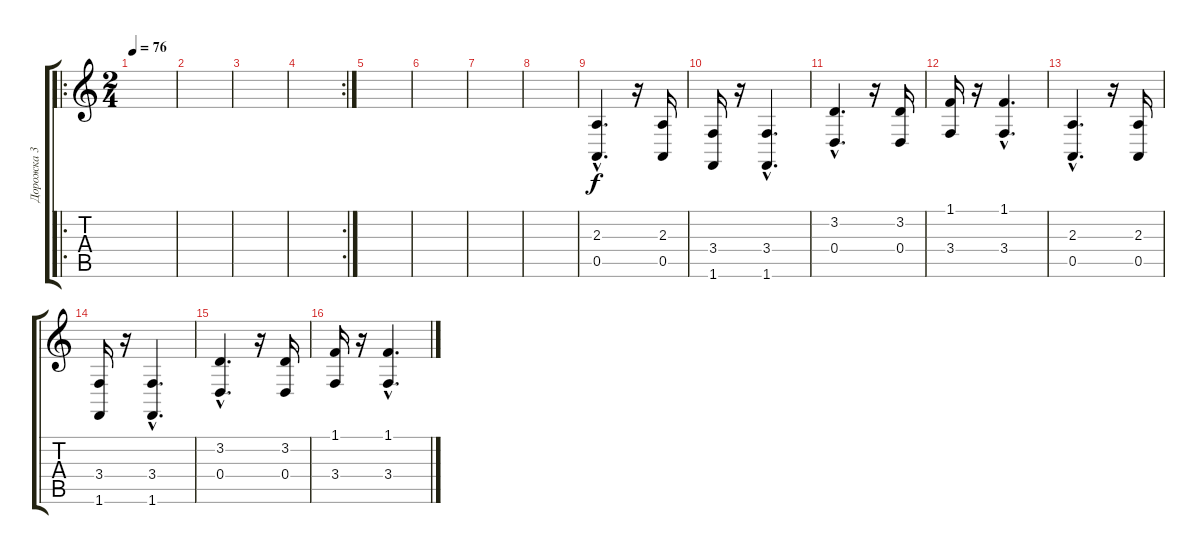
\track ("Дорожка 3" "Дорожка 3") {instrument stringensemble1}
\staff {score tabs}
\tuning (E4 B3 G3 D3 A2 E2) {hide}
\ro
\ts (2 4)
\tempo 76
\clef g2
\ks c
|
|
|
\rc 2
|
|
|
|
|
(2.3{hac} 0.5{hac}).4{d} r.16 (2.3 0.5).16 |
(3.4 1.6).16 r.16 (3.4{hac} 1.6{hac}).4{d} |
(3.2{hac} 0.4{hac}).4{d} r.16 (3.2 0.4).16 |
(1.1 3.4).16 r.16 (1.1{hac} 3.4{hac}).4{d} |
(2.3{hac} 0.5{hac}).4{d} r.16 (2.3 0.5).16 |
(3.4 1.6).16 r.16 (3.4{hac} 1.6{hac}).4{d} |
(3.2{hac} 0.4{hac}).4{d} r.16 (3.2 0.4).16 |
(1.1 3.4).16 r.16 (1.1{hac} 3.4{hac}).4{d}
